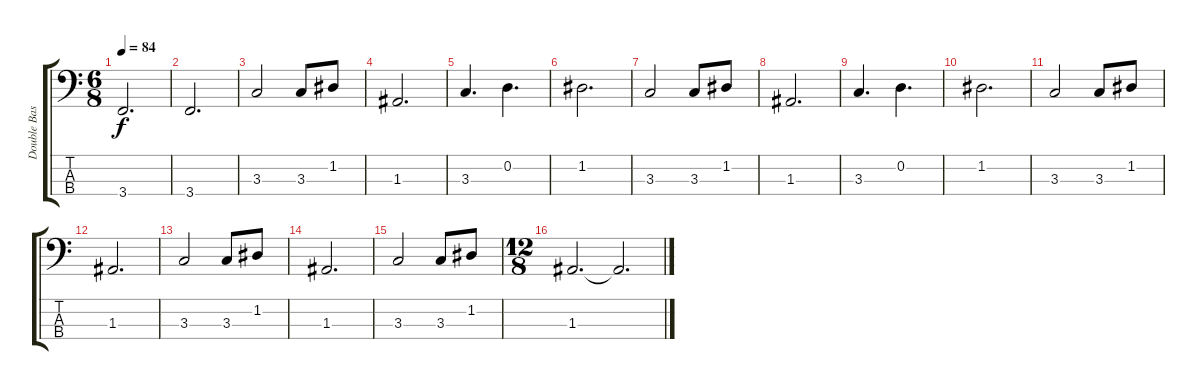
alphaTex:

\track ("Double Bass" "Double Bas") {instrument electricbassfinger}
\staff {score tabs}
\tuning (G2 D2 A1 D1) {hide}
\ts (6 8)
\tempo 84
\clef f4
\ks c
3.4.2{d dy f} |
3.4.2{d} |
3.3.2 3.3.8 1.2.8 |
1.3.2{d} |
3.3.4{d} 0.2.4{d} |
1.2.2{d} |
3.3.2 3.3.8 1.2.8 |
1.3.2{d} |
3.3.4{d} 0.2.4{d} |
1.2.2{d} |
3.3.2 3.3.8 1.2.8 |
1.3.2{d} |
3.3.2 3.3.8 1.2.8 |
1.3.2{d} |
3.3.2 3.3.8 1.2.8 |
\ts (12 8)
1.3.2{d} 1.3{t}.2{d}
